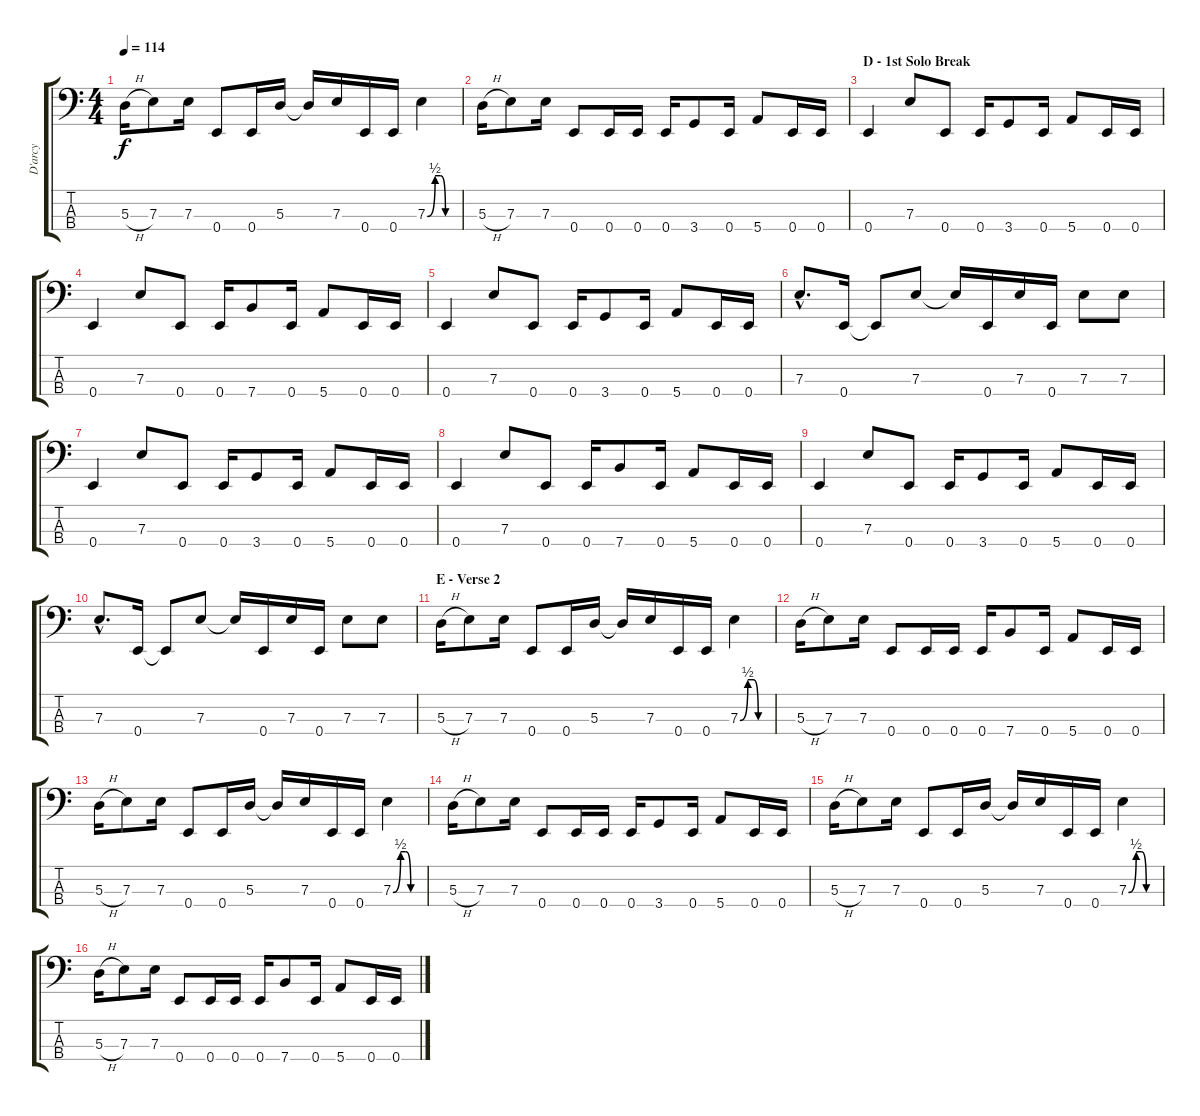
\track ("D'arcy" "D'arcy") {instrument electricbasspick}
\staff {score tabs}
\tuning (G2 D2 A1 E1) {hide}
\ts (4 4)
\tempo 114
\clef f4
\ks c
5.3{h}.16{dy f} 7.3.8 7.3.16 0.4.8 0.4.16 5.3.16 5.3{t}.16 7.3.16 0.4.16 0.4.16 7.3{be (custom 0 0 15 2 25 2 35 0 45 0 60 0)}.4 |
5.3{h}.16 7.3.8 7.3.16 0.4.8 0.4.16 0.4.16 0.4.16 3.4.8 0.4.16 5.4.8 0.4.16 0.4.16 |
\section ("" "D - 1st Solo Break")
0.4.4 7.3.8 0.4.8 0.4.16 3.4.8 0.4.16 5.4.8 0.4.16 0.4.16 |
0.4.4 7.3.8 0.4.8 0.4.16 7.4.8 0.4.16 5.4.8 0.4.16 0.4.16 |
0.4.4 7.3.8 0.4.8 0.4.16 3.4.8 0.4.16 5.4.8 0.4.16 0.4.16 |
7.3{hac}.8{d} 0.4.16 0.4{t}.8 7.3.8 7.3{t}.16 0.4.16 7.3.16 0.4.16 7.3.8 7.3.8 |
0.4.4 7.3.8 0.4.8 0.4.16 3.4.8 0.4.16 5.4.8 0.4.16 0.4.16 |
0.4.4 7.3.8 0.4.8 0.4.16 7.4.8 0.4.16 5.4.8 0.4.16 0.4.16 |
0.4.4 7.3.8 0.4.8 0.4.16 3.4.8 0.4.16 5.4.8 0.4.16 0.4.16 |
7.3{hac}.8{d} 0.4.16 0.4{t}.8 7.3.8 7.3{t}.16 0.4.16 7.3.16 0.4.16 7.3.8 7.3.8 |
\section ("" "E - Verse 2")
5.3{h}.16 7.3.8 7.3.16 0.4.8 0.4.16 5.3.16 5.3{t}.16 7.3.16 0.4.16 0.4.16 7.3{be (custom 0 0 15 2 25 2 35 0 45 0 60 0)}.4 |
5.3{h}.16 7.3.8 7.3.16 0.4.8 0.4.16 0.4.16 0.4.16 7.4.8 0.4.16 5.4.8 0.4.16 0.4.16 |
5.3{h}.16 7.3.8 7.3.16 0.4.8 0.4.16 5.3.16 5.3{t}.16 7.3.16 0.4.16 0.4.16 7.3{be (custom 0 0 15 2 25 2 35 0 45 0 60 0)}.4 |
5.3{h}.16 7.3.8 7.3.16 0.4.8 0.4.16 0.4.16 0.4.16 3.4.8 0.4.16 5.4.8 0.4.16 0.4.16 |
5.3{h}.16 7.3.8 7.3.16 0.4.8 0.4.16 5.3.16 5.3{t}.16 7.3.16 0.4.16 0.4.16 7.3{be (custom 0 0 15 2 25 2 35 0 45 0 60 0)}.4 |
5.3{h}.16 7.3.8 7.3.16 0.4.8 0.4.16 0.4.16 0.4.16 7.4.8 0.4.16 5.4.8 0.4.16 0.4.16
